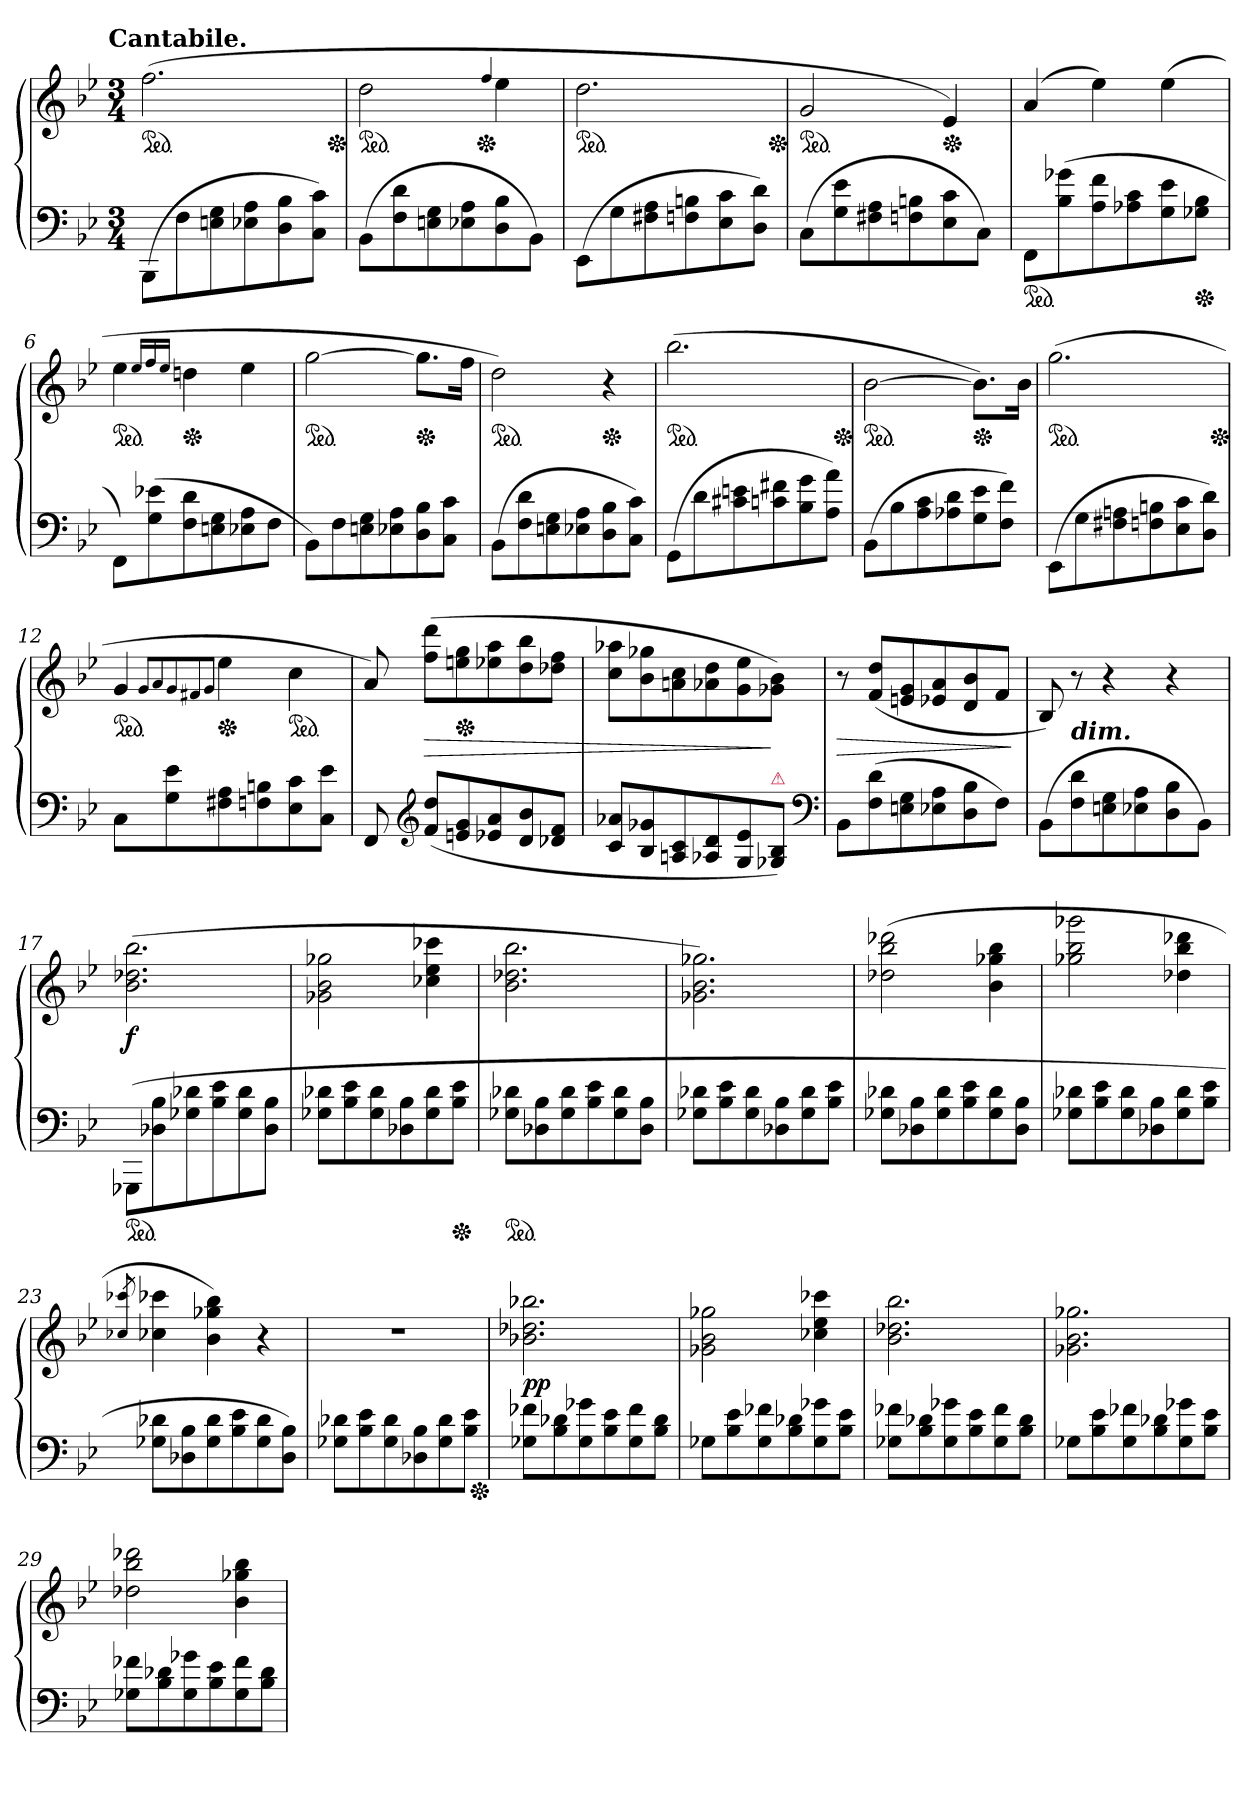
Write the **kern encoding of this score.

**kern	**kern	**dynam
*part1	*part1	*part1
*staff2	*staff1	*staff1/2
*clefF4	*clefG2	*
*k[b-e-]	*k[b-e-]	*
*B-:	*B-:	*
!!LO:TX:omd:t=Cantabile.
*M3/4	*M3/4	*
*MM100	*MM100	*
*	*ped	*
=1	=1	=1
(>8BBB-/L	(>2.ff	.
8F\	.	.
*	*Xped	*
8En\ 8G\	.	.
8E-X\ 8A\	.	.
8D\ 8B-\	.	.
8C\ 8c\J)	.	.
=2	=2	=2
*	*ped	*
(>8BB-L	2dd	.
8F 8d	.	.
*	*Xped	*
8En 8G	.	.
8E-X 8A	.	.
.	4qqff/	.
8D 8B-	4ee-	.
8BB-J)	.	.
=3	=3	=3
*	*ped	*
(>8EE-/L	2.dd	.
8G\	.	.
*	*Xped	*
8F#X\ 8A\	.	.
8Fn\ 8Bn\	.	.
8E-\ 8c\	.	.
8D\ 8d\J)	.	.
=4	=4	=4
!	!LO:TX:a:color=crimson:t=⚠	!
*	*ped	*
(>8CL	2g	.
8G 8e-	.	.
*	*Xped	*
8F#X 8A	.	.
8Fn 8Bn	.	.
8E- 8c	4e-)	.
8CJ)	.	.
=5	=5	=5
*ped	*	*
8FF/L	(>4a	.
(>8B-\ 8g-X\	.	.
8A\ 8f\	4ee-)	.
8A-X\ 8c\	.	.
8G\ 8e-\	(>4ee-	.
*Xped	*	*
8G-X 8B-J	.	.
=6	=6	=6
*	*ped	*
8FFL)	4ee-	.
(>8G 8e-X	.	.
.	16qqee-/LL	.
.	16qqff/	.
.	16qqee-/JJ	.
*	*Xped	*
8F 8d	4ddn	.
8En 8G	.	.
8E-X 8A	4ee-	.
8FJ	.	.
=7	=7	=7
*	*ped	*
8BB-L)	[2gg	.
8F	.	.
*	*Xped	*
8En 8G	.	.
8E-X 8A	.	.
8D 8B-	8.ggL]	.
8C 8cJ	.	.
.	16ffJk	.
=8	=8	=8
*	*ped	*
(>8BB-L	2dd)	.
8F 8d	.	.
*	*Xped	*
8En 8G	.	.
8E-X 8A	.	.
8D 8B-	4r	.
8C 8cJ)	.	.
=9	=9	=9
!	!LO:TX:a:color=crimson:t=⚠	!
*	*ped	*
(>8GGL	(>2.bb-	.
8d	.	.
*	*Xped	*
8c#X 8en	.	.
8cn 8f#X	.	.
8B-\ 8g\	.	.
8A\ 8a\J)	.	.
=10	=10	=10
*	*ped	*
(>8BB-L	[2b-	.
8B-	.	.
*	*Xped	*
8A 8c	.	.
8A-X 8d	.	.
8G 8e-	8.b-L])	.
8F 8fJ)	.	.
.	16b-Jk	.
=11	=11	=11
*	*ped	*
(>8EE-L	(>2.gg	.
8G	.	.
*	*Xped	*
8F#X 8An	.	.
8Fn 8Bn	.	.
8E- 8c	.	.
8D 8dJ)	.	.
=12	=12	=12
*	*ped	*
8CL	4g	.
8G 8e-	.	.
.	8qqg/L	.
.	8qqa/	.
.	8qqg/	.
.	8qqf#X/	.
.	8qqg/J	.
*	*Xped	*
8F#X 8A	4ee-	.
8Fn 8Bn	.	.
*	*ped	*
8E- 8c	4cc	.
8C\ 8e-\J	.	.
=13	=13	=13
8FF	8a)	.
*clefG2	*	*
(<8f 8ddL	(>8ff 8dddL	>
*	*Xped	*
8en 8g	8een 8gg	.
8e-X 8a	8ee-X 8aa	.
8d 8b-	8dd 8bb-	.
8d-X 8fJ	8dd-X 8ffJ	.
=14	=14	=14
8c 8a-XL	8cc 8aa-XL	.
8B- 8g-X	8b- 8gg-X	.
8An 8c	8an 8cc	.
8A-X 8d	8a-X 8dd	.
8G 8e-	8g 8ee-	.
!LO:TX:a:color=crimson:t=⚠	!	!
8G-X 8B-J)	8g-X 8b-J)	]
*clefF4	*	*
=15	=15	=15
8BB-L	8r	>
(>8F 8d	(>8f 8ddL	.
8En 8G	8en 8g	.
8E-X 8A	8e-X 8a	.
8D 8B-	8d 8b-	.
8FJ)	8fJ	.
.	.	]
=16	=16	=16
(>8BB-L	8B-)	.
!	!LO:TX:c:Bi:t=dim.	!
8F 8d	8r	.
8En 8G	4r	.
8E-X 8A	.	.
8D 8B-	4r	.
8BB-J)	.	.
=17	=17	=17
*ped	*	*
(>8GGG-X/L	(>2.b- 2.dd-X 2.bb-	f
8D-X\ 8B-\	.	.
8G-X\ 8d-X\	.	.
8B-\ 8e-\	.	.
8G-\ 8d-\	.	.
8D-\ 8B-\J	.	.
=18	=18	=18
8G-X 8d-XL	2g-X 2b- 2gg-X	.
8B- 8e-	.	.
8G- 8d-	.	.
8D-X 8B-	.	.
8G- 8d-	4cc-X 4ee- 4ccc-X	.
*Xped	*	*
8B- 8e-J	.	.
=19	=19	=19
*ped	*	*
8G-X 8d-XL	2.b- 2.dd-X 2.bb-	.
8D-X 8B-	.	.
8G- 8d-	.	.
8B- 8e-	.	.
8G- 8d-	.	.
8D- 8B-J	.	.
=20	=20	=20
8G-X 8d-XL	2.g-X 2.b- 2.gg-X)	.
8B- 8e-	.	.
8G- 8d-	.	.
8D-X 8B-	.	.
8G- 8d-	.	.
8B- 8e-J	.	.
=21	=21	=21
8G-X 8d-XL	(>2dd-X 2bb- 2ddd-X	.
8D-X 8B-	.	.
8G- 8d-	.	.
8B- 8e-	.	.
8G- 8d-	4b- 4gg-X 4bb-	.
8D- 8B-J	.	.
=22	=22	=22
8G-X 8d-XL	2gg-X 2bb- 2ggg-X	.
8B- 8e-	.	.
8G- 8d-	.	.
8D-X 8B-	.	.
8G- 8d-	4dd-X 4bb- 4ddd-X	.
8B- 8e-J	.	.
=23	=23	=23
.	8qcc-X/ 8qccc-X/	.
8G-X 8d-XL	4cc-X 4ccc-X	.
8D-X 8B-	.	.
8G- 8d-	4b- 4gg-X 4bb-)	.
8B- 8e-	.	.
8G- 8d-	4r	.
8D- 8B-J)	.	.
=24	=24	=24
8G-X 8d-XL	2.rdd	.
8B- 8e-	.	.
8G- 8d-	.	.
8D-X 8B-	.	.
8G- 8d-	.	.
8B- 8e-J	.	.
*Xped	*	*
=25	=25	=25
8G-X 8f-XL	2.b-X 2.dd-X 2.bb-X	pp
8B- 8d-X	.	.
8G- 8g-X	.	.
8B- 8e-	.	.
8G- 8f-	.	.
8B- 8d-J	.	.
=26	=26	=26
8G-XL	2g-X 2b- 2gg-X	.
8B- 8e-	.	.
8G- 8f-X	.	.
8B- 8d-X	.	.
8G- 8g-X	4cc-X 4ee- 4ccc-X	.
8B- 8e-J	.	.
=27	=27	=27
8G-X 8f-XL	2.b- 2.dd-X 2.bb-	.
8B- 8d-X	.	.
8G- 8g-X	.	.
8B- 8e-	.	.
8G- 8f-	.	.
8B- 8d-J	.	.
=28	=28	=28
8G-XL	2.g-X 2.b- 2.gg-X	.
8B- 8e-	.	.
8G- 8f-X	.	.
8B- 8d-X	.	.
8G- 8g-X	.	.
8B- 8e-J	.	.
=29	=29	=29
8G-X 8f-XL	2dd-X 2bb- 2ddd-X	.
8B- 8d-X	.	.
8G- 8g-X	.	.
8B- 8e-	.	.
8G- 8f-	4b- 4gg-X 4bb-	.
8B- 8d-J	.	.
=	=	=
*-	*-	*-
